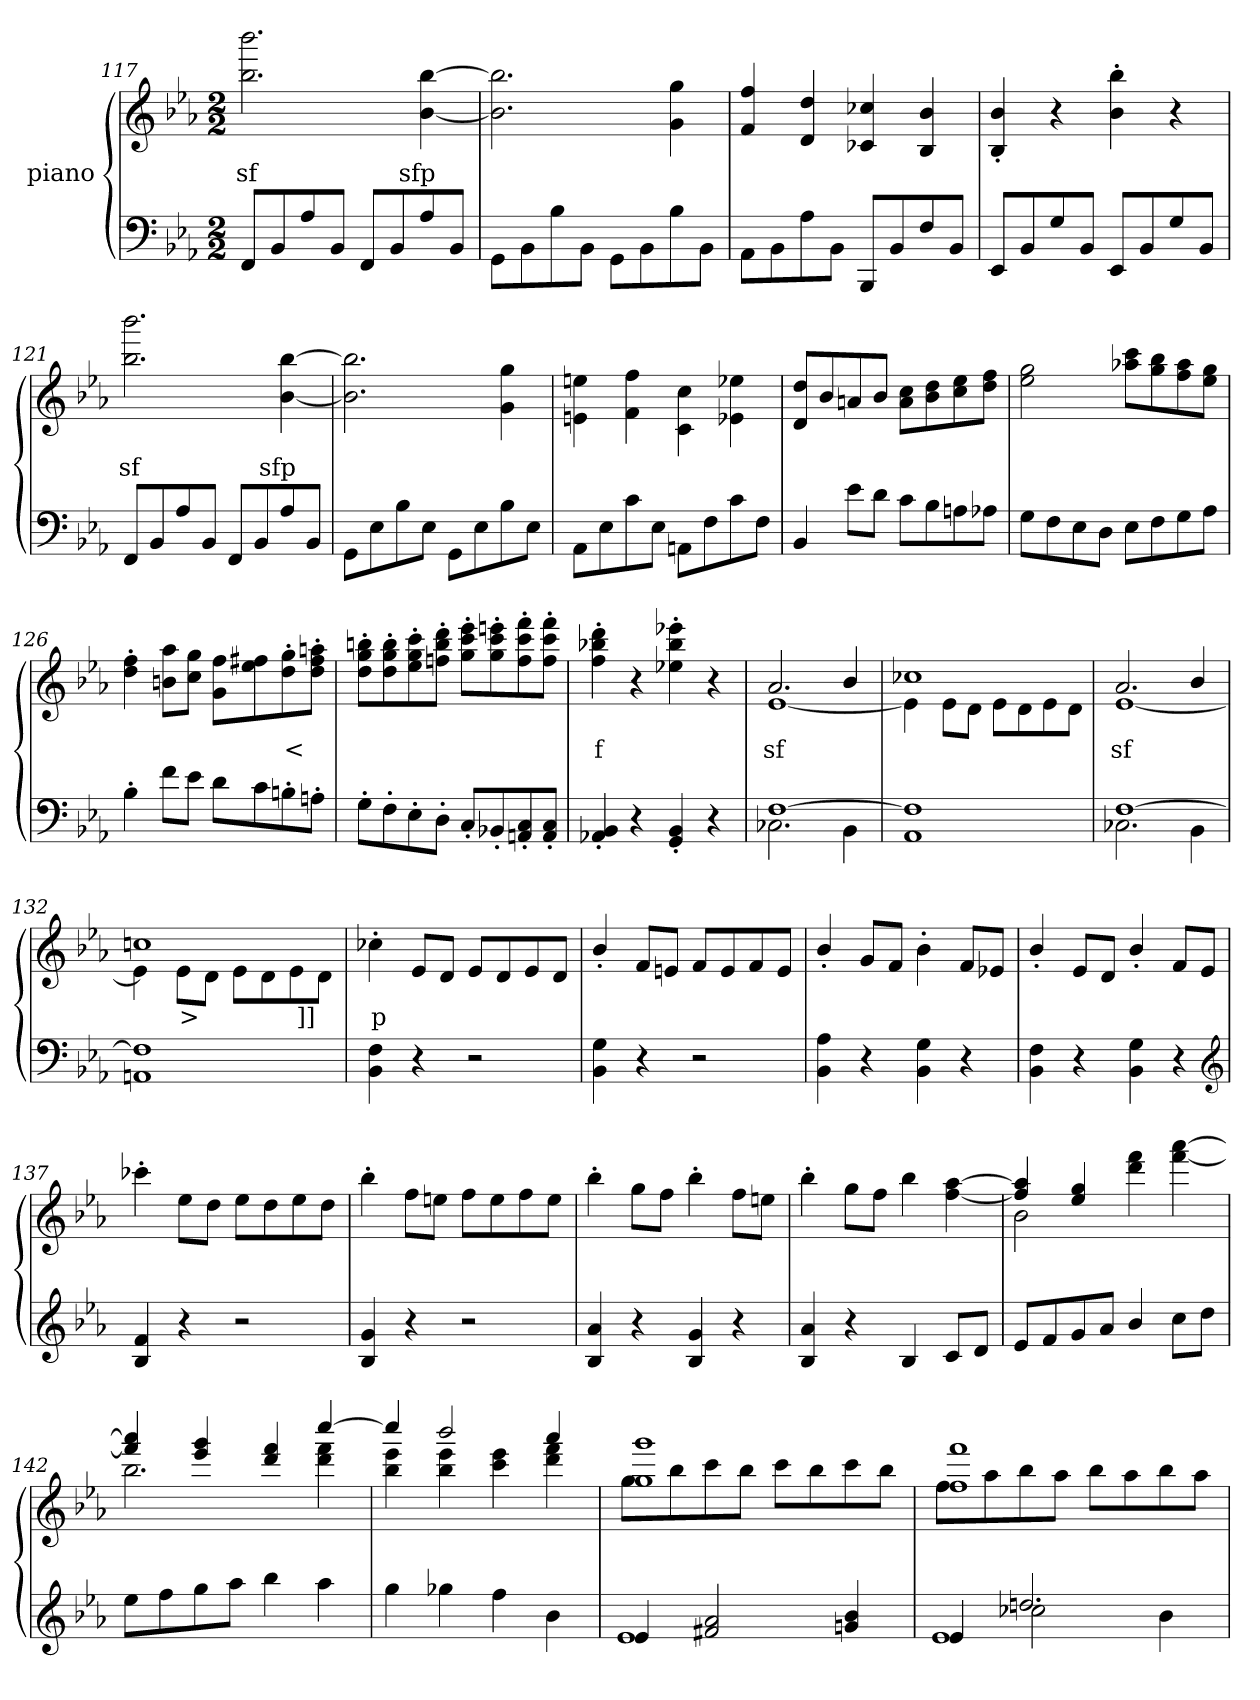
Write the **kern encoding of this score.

**kern	**kern	**text
*part2	*part1	*part1
*staff2	*staff1	*staff1
*	*I"piano	*
*clefF4	*clefG2	*
*k[b-e-a-]	*k[b-e-a-]	*
*E-:	*E-:	*
*M2/2	*M2/2	*
=117	=117	=117
8FFL	2.bb- 2.bbb-	sf
8BB-	.	.
8A-	.	.
8BB-J	.	.
8FFL	.	.
8BB-	.	.
8A-	[4b- [4bb-	sfp
8BB-J	.	.
=118	=118	=118
8GGL	2.b-] 2.bb-]	.
8BB-	.	.
8B-	.	.
8BB-J	.	.
8GGL	.	.
8BB-	.	.
8B-	4g 4gg	.
8BB-J	.	.
=119	=119	=119
8AA-L	4f/ 4ff/	.
8BB-	.	.
8A-	4d 4dd	.
8BB-J	.	.
8BBB-L	4c-X 4cc-X	.
8BB-	.	.
8F	4B- 4b-	.
8BB-J	.	.
=120	=120	=120
8EE-L	4B-'> 4b-'>	.
8BB-	.	.
8G	4r	.
8BB-J	.	.
8EE-L	4b-'> 4bb-'>	.
8BB-	.	.
8G	4r	.
8BB-J	.	.
=121	=121	=121
8FFL	2.bb- 2.bbb-	sf
8BB-	.	.
8A-	.	.
8BB-J	.	.
8FFL	.	.
8BB-	.	.
8A-	[4b- [4bb-	sfp
8BB-J	.	.
=122	=122	=122
8GGL	2.b-] 2.bb-]	.
8E-	.	.
8B-	.	.
8E-J	.	.
8GGL	.	.
8E-	.	.
8B-	4g 4gg	.
8E-J	.	.
=123	=123	=123
8AA-L	4en\ 4een\	.
8E-	.	.
8c	4f 4ff	.
8E-J	.	.
8AAnL	4c\ 4cc\	.
8F	.	.
8c	4e-X\ 4ee-X\	.
8FJ	.	.
=124	=124	=124
4BB-	8d 8ddL	.
.	8b-	.
8e-L	8an	.
8dJ	8b-J	.
8cL	8a 8ccL	.
8B-	8b- 8dd	.
8An	8cc 8ee-	.
8A-XJ	8dd 8ffJ	.
=125	=125	=125
8GL	2ee- 2gg	.
8F	.	.
8E-	.	.
8DJ	.	.
8E-L	8aa-X 8cccL	.
8F	8gg 8bb-	.
8G	8ff 8aa-	.
8A-J	8ee- 8ggJ	.
=126	=126	=126
4B-'>	4dd'> 4ff'>	.
8fL	8bn 8aa-L	.
8e-J	8cc 8ggJ	.
8dL	8g 8ffL	.
8c	8ee- 8ff#X	.
8Bn'>	8dd'> 8gg'>	<
8An'>J	8dd'> 8ff#'> 8aan'>J	.
=127	=127	=127
8G'>L	8dd'> 8gg'> 8bbn'>L	.
8F'>	8dd'> 8gg'> 8bb'>	.
8E-'>	8ee-'> 8gg'> 8ccc'>	.
8D'>J	8ffn'> 8bb'> 8ddd'>J	.
8C'>L	8gg'> 8ccc'> 8eee-'>L	.
8BB-X'>	8gg'> 8ccc'> 8eeen'>	.
8AAn'> 8C'>	8ff'> 8ccc'> 8fff'>	.
8AA'> 8C'>J	8ff'> 8ccc'> 8fff'>J	.
=128	=128	=128
4AA-X'> 4BB-'>	4ff'> 4bb-X'> 4ddd'>	f
4r	4r	.
4GG'> 4BB-'>	4ee-X'> 4bb-'> 4eee-X'>	.
4r	4r	.
=129	=129	=129
*^	*^	*
[1F	2.C-X	2.a-	[1e-	sf
.	4BB-	4b-	.	.
*v	*v	*	*	*
=130	=130	=130	=130
1AA- 1F]	1cc-X	4e-]	.
.	.	8e-L	.
.	.	8dJ	.
.	.	8e-L	.
.	.	8d	.
.	.	8e-	.
.	.	8dJ	.
=131	=131	=131	=131
*^	*	*	*
[1F	2.C-X	2.a-	[1e-	sf
.	4BB-	4b-	.	.
*v	*v	*	*	*
=132	=132	=132	=132
1AAn 1F]	1ccn	4e-]	.
.	.	8e-L	>
.	.	8dJ	.
.	.	8e-L	.
.	.	8d	.
.	.	8e-	.
.	.	8dJ	]]
*	*v	*v	*
=133	=133	=133
4BB- 4F	4cc-X'>	p
4r	8e-L	.
.	8dJ	.
2r	8e-L	.
.	8d	.
.	8e-	.
.	8dJ	.
=134	=134	=134
4BB- 4G	4b-'>/	.
4r	8fL	.
.	8enJ	.
2r	8fL	.
.	8e	.
.	8f	.
.	8eJ	.
=135	=135	=135
4BB- 4A-	4b-'>/	.
4r	8gL	.
.	8fJ	.
4BB- 4G	4b-'>	.
4r	8fL	.
.	8e-XJ	.
=136	=136	=136
4BB- 4F	4b-'>/	.
4r	8e-L	.
.	8dJ	.
4BB- 4G	4b-'>/	.
4r	8fL	.
.	8e-J	.
*clefG2	*	*
=137	=137	=137
4B- 4f	4ccc-X'>	.
4r	8ee-L	.
.	8ddJ	.
2r	8ee-L	.
.	8dd	.
.	8ee-	.
.	8ddJ	.
=138	=138	=138
4B- 4g	4bb-'>	.
4r	8ffL	.
.	8eenJ	.
2r	8ffL	.
.	8ee	.
.	8ff	.
.	8eeJ	.
=139	=139	=139
4B- 4a-	4bb-'>	.
4r	8ggL	.
.	8ffJ	.
4B- 4g	4bb-'>	.
4r	8ffL	.
.	8eenJ	.
=140	=140	=140
4B- 4a-	4bb-'>	.
4r	8ggL	.
.	8ffJ	.
4B-	4bb-	.
8cL	[4ff [4aa-	.
8dJ	.	.
=141	=141	=141
*	*^	*
8e-L	4ff] 4aa-]	2b-	.
8f	.	.	.
8g	4ee- 4gg	.	.
8a-J	.	.	.
4b-/	4ddd 4fff	2ryy	.
8ccL	[4fff [4aaa-	.	.
8ddJ	.	.	.
=142	=142	=142	=142
8ee-L	4fff] 4aaa-]	2.bb-	.
8ff	.	.	.
8gg	4eee- 4ggg	.	.
8aa-J	.	.	.
4bb-	4ddd 4fff	.	.
4aa-	[4cccc	4ddd 4fff	.
=143	=143	=143	=143
4gg	4cccc]	4bb- 4eee-	.
4gg-X	2bbb-	4bb- 4eee-	.
4ff	.	4ccc 4eee-	.
4b-	4aaa-	4ddd 4fff	.
=144	=144	=144	=144
*^	*	*	*
4e-	1e-	1gg 1ggg	8ggL	.
.	.	.	8bb-	.
2f#X 2a-	.	.	8ccc	.
.	.	.	8bb-J	.
.	.	.	8cccL	.
.	.	.	8bb-	.
4gn 4b-	.	.	8ccc	.
.	.	.	8bb-J	.
=145	=145	=145	=145	=145
*	*^	*	*	*
4e-/	1e-	4ryy	1ff 1fff	8ffL	.
.	.	.	.	8aa-	.
2.ddn	.	2cc-X\	.	8bb-	.
.	.	.	.	8aa-J	.
.	.	.	.	8bb-L	.
.	.	.	.	8aa-	.
.	.	4b-\	.	8bb-	.
.	.	.	.	8aa-J	.
*v	*v	*v	*	*	*
*	*v	*v	*
=	=	=
*-	*-	*-
